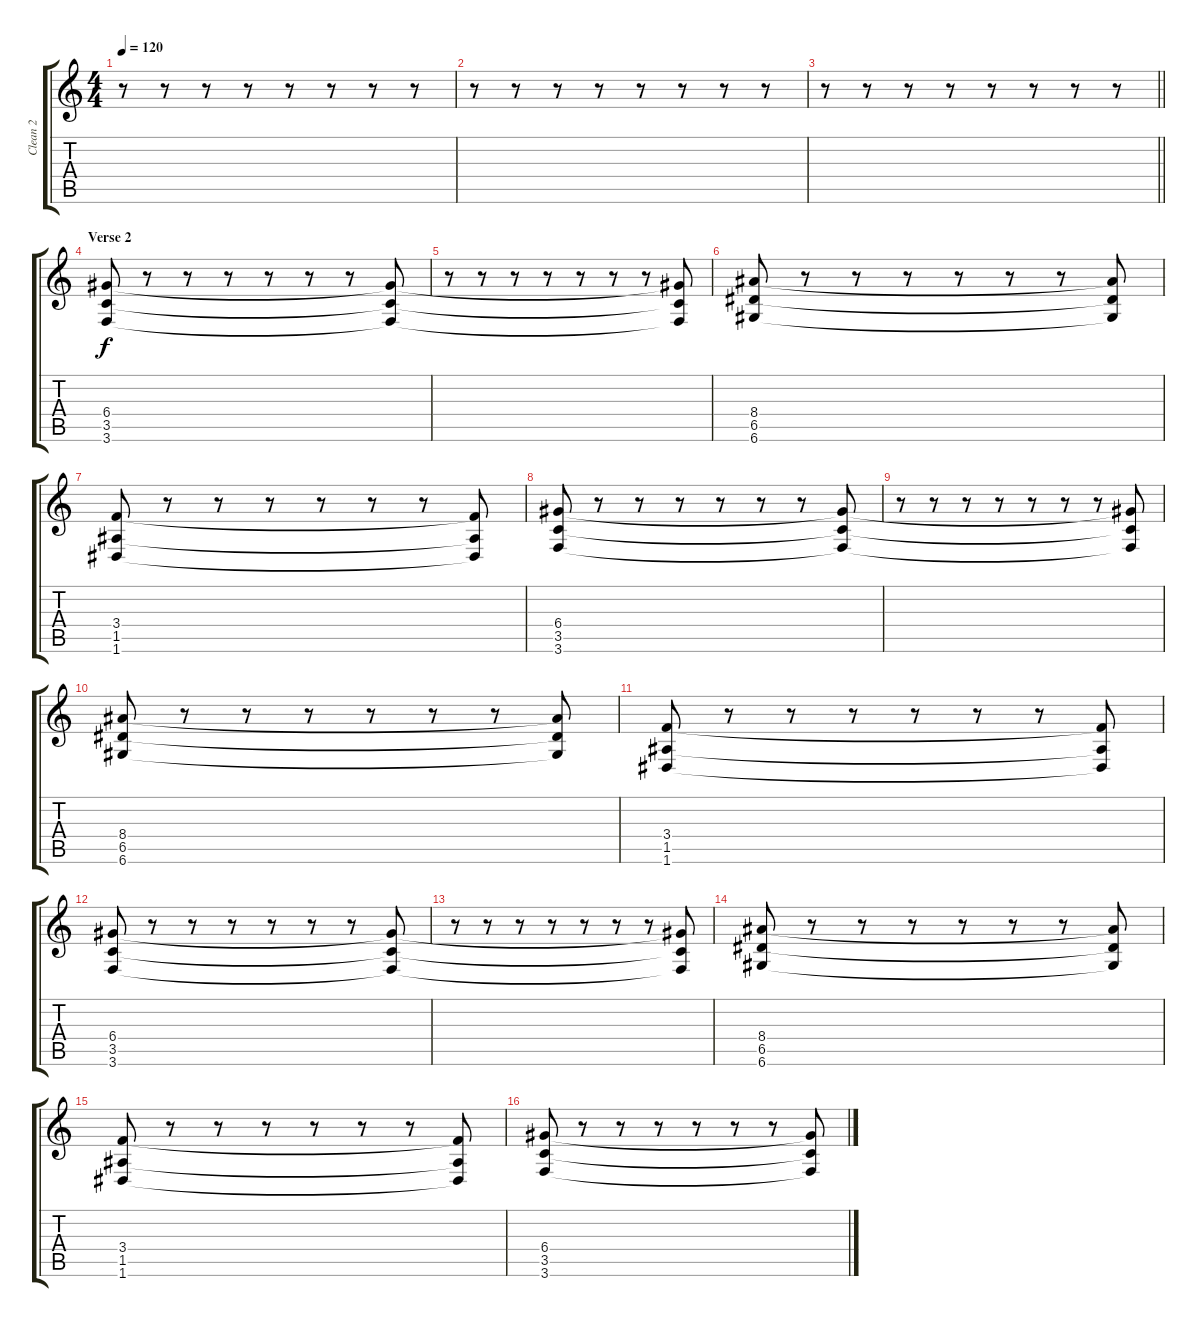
\track ("Clean 2" "Clean 2") {instrument electricguitarclean}
\staff {score tabs}
\tuning (E4 B3 G3 D3 A2 D2) {hide}
\ts (4 4)
\tempo 120
\clef g2
\ks c
r.8{dy f} r.8 r.8 r.8 r.8 r.8 r.8 r.8 |
r.8 r.8 r.8 r.8 r.8 r.8 r.8 r.8 |
\barLineRight lightlight
r.8 r.8 r.8 r.8 r.8 r.8 r.8 r.8 |
\section ("" "Verse 2")
(6.4 3.5 3.6).8 r.8 r.8 r.8 r.8 r.8 r.8 (6.4{t} 3.5{t} 3.6{t}).8 |
r.8 r.8 r.8 r.8 r.8 r.8 r.8 (6.4{t} 3.5{t} 3.6{t}).8 |
(8.4 6.5 6.6).8 r.8 r.8 r.8 r.8 r.8 r.8 (8.4{t} 6.5{t} 6.6{t}).8 |
(3.4 1.5 1.6).8 r.8 r.8 r.8 r.8 r.8 r.8 (3.4{t} 1.5{t} 1.6{t}).8 |
(6.4 3.5 3.6).8 r.8 r.8 r.8 r.8 r.8 r.8 (6.4{t} 3.5{t} 3.6{t}).8 |
r.8 r.8 r.8 r.8 r.8 r.8 r.8 (6.4{t} 3.5{t} 3.6{t}).8 |
(8.4 6.5 6.6).8 r.8 r.8 r.8 r.8 r.8 r.8 (8.4{t} 6.5{t} 6.6{t}).8 |
(3.4 1.5 1.6).8 r.8 r.8 r.8 r.8 r.8 r.8 (3.4{t} 1.5{t} 1.6{t}).8 |
(6.4 3.5 3.6).8 r.8 r.8 r.8 r.8 r.8 r.8 (6.4{t} 3.5{t} 3.6{t}).8 |
r.8 r.8 r.8 r.8 r.8 r.8 r.8 (6.4{t} 3.5{t} 3.6{t}).8 |
(8.4 6.5 6.6).8 r.8 r.8 r.8 r.8 r.8 r.8 (8.4{t} 6.5{t} 6.6{t}).8 |
(3.4 1.5 1.6).8 r.8 r.8 r.8 r.8 r.8 r.8 (3.4{t} 1.5{t} 1.6{t}).8 |
(6.4 3.5 3.6).8 r.8 r.8 r.8 r.8 r.8 r.8 (6.4{t} 3.5{t} 3.6{t}).8
